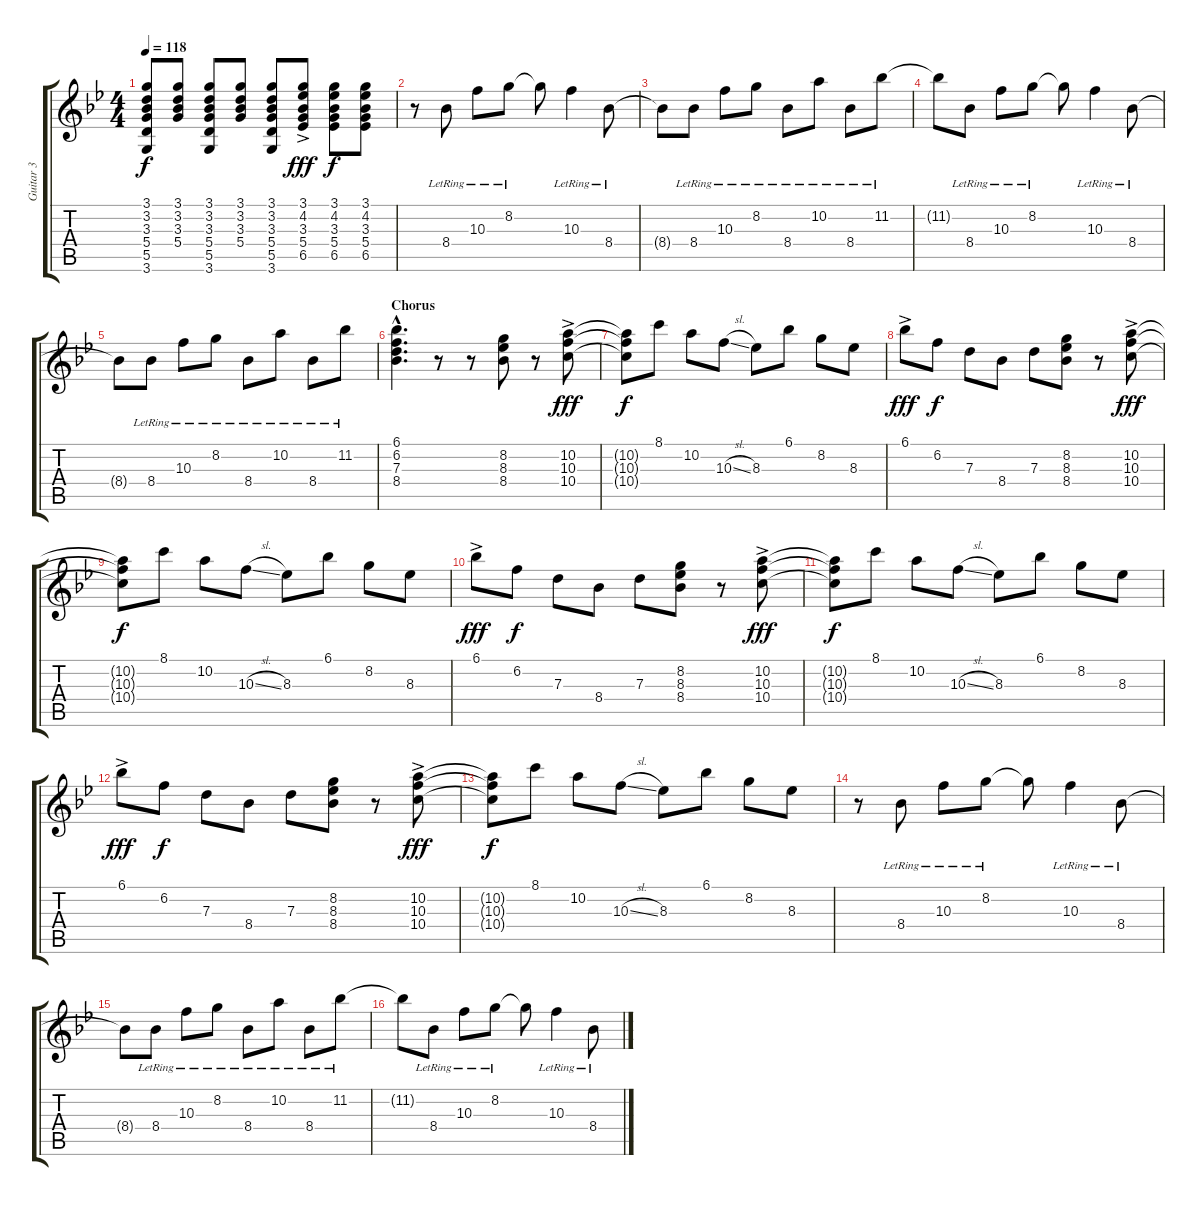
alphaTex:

\track ("Guitar 3" "Guitar 3") {instrument distortionguitar}
\staff {score tabs}
\tuning (E4 B3 G3 D3 A2 E2) {hide}
\ts (4 4)
\tempo 118
\clef g2
\ks bb
(3.1 3.2 3.3 5.4 5.5 3.6).8{dy f} (3.1 3.2 3.3 5.4).8 (3.1 3.2 3.3 5.4 5.5 3.6).8 (3.1 3.2 3.3 5.4).8 (3.1 3.2 3.3 5.4 5.5 3.6).8 (3.1{ac} 4.2{ac} 3.3{ac} 5.4{ac} 6.5{ac}).8{dy fff} (3.1 4.2 3.3 5.4 6.5).8{dy f} (3.1 4.2 3.3 5.4 6.5).8 |
r.8 8.4{lr}.8 10.3{lr}.8 8.2{lr}.8 8.2{t}.8 10.3{lr}.4 8.4{lr}.8 |
8.4{t}.8 8.4{lr}.8 10.3{lr}.8 8.2{lr}.8 8.4{lr}.8 10.2{lr}.8 8.4{lr}.8 11.2{lr}.8 |
11.2{t}.8 8.4{lr}.8 10.3{lr}.8 8.2{lr}.8 8.2{t}.8 10.3{lr}.4 8.4{lr}.8 |
8.4{t}.8 8.4{lr}.8 10.3{lr}.8 8.2{lr}.8 8.4{lr}.8 10.2{lr}.8 8.4{lr}.8 11.2{lr}.8 |
\section ("" "Chorus")
(6.1{hac} 6.2{hac} 7.3{hac} 8.4{hac}).4{d} r.8 r.8 (8.2 8.3 8.4).8 r.8 (10.2{ac} 10.3{ac} 10.4{ac}).8{dy fff} |
(10.2{t} 10.3{t} 10.4{t}).8{dy f} 8.1.8 10.2.8 10.3{sl}.8 8.3.8 6.1.8 8.2.8 8.3.8 |
6.1{ac}.8{dy fff} 6.2.8{dy f} 7.3.8 8.4.8 7.3.8 (8.2 8.3 8.4).8 r.8 (10.2{ac} 10.3{ac} 10.4{ac}).8{dy fff} |
(10.2{t} 10.3{t} 10.4{t}).8{dy f} 8.1.8 10.2.8 10.3{sl}.8 8.3.8 6.1.8 8.2.8 8.3.8 |
6.1{ac}.8{dy fff} 6.2.8{dy f} 7.3.8 8.4.8 7.3.8 (8.2 8.3 8.4).8 r.8 (10.2{ac} 10.3{ac} 10.4{ac}).8{dy fff} |
(10.2{t} 10.3{t} 10.4{t}).8{dy f} 8.1.8 10.2.8 10.3{sl}.8 8.3.8 6.1.8 8.2.8 8.3.8 |
6.1{ac}.8{dy fff} 6.2.8{dy f} 7.3.8 8.4.8 7.3.8 (8.2 8.3 8.4).8 r.8 (10.2{ac} 10.3{ac} 10.4{ac}).8{dy fff} |
(10.2{t} 10.3{t} 10.4{t}).8{dy f} 8.1.8 10.2.8 10.3{sl}.8 8.3.8 6.1.8 8.2.8 8.3.8 |
r.8 8.4{lr}.8 10.3{lr}.8 8.2{lr}.8 8.2{t}.8 10.3{lr}.4 8.4{lr}.8 |
8.4{t}.8 8.4{lr}.8 10.3{lr}.8 8.2{lr}.8 8.4{lr}.8 10.2{lr}.8 8.4{lr}.8 11.2{lr}.8 |
11.2{t}.8 8.4{lr}.8 10.3{lr}.8 8.2{lr}.8 8.2{t}.8 10.3{lr}.4 8.4{lr}.8
